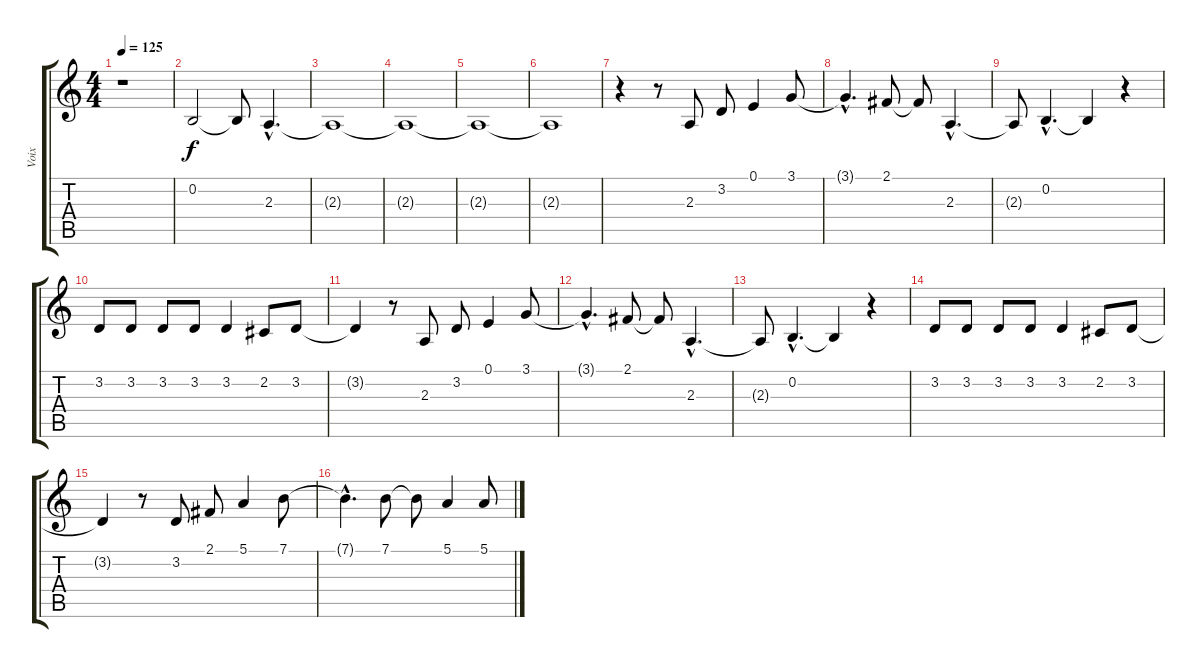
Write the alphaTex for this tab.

\track ("Voix" "Voix") {instrument altosax}
\staff {score tabs}
\tuning (E4 B3 G3 D3 A2 E2) {hide}
\ts (4 4)
\tempo 125
\clef g2
\ks c
r.1{dy f} |
0.2.2 0.2{t}.8 2.3{hac}.4{d} |
2.3{t}.1 |
2.3{t}.1 |
2.3{t}.1 |
2.3{t}.1 |
r.4 r.8 2.3.8 3.2.8 0.1.4 3.1.8 |
3.1{hac t}.4{d} 2.1.8 2.1{t}.8 2.3{hac}.4{d} |
2.3{t}.8 0.2{hac}.4{d} 0.2{t}.4 r.4 |
3.2.8 3.2.8 3.2.8 3.2.8 3.2.4 2.2.8 3.2.8 |
3.2{t}.4 r.8 2.3.8 3.2.8 0.1.4 3.1.8 |
3.1{hac t}.4{d} 2.1.8 2.1{t}.8 2.3{hac}.4{d} |
2.3{t}.8 0.2{hac}.4{d} 0.2{t}.4 r.4 |
3.2.8 3.2.8 3.2.8 3.2.8 3.2.4 2.2.8 3.2.8 |
3.2{t}.4 r.8 3.2.8 2.1.8 5.1.4 7.1.8 |
7.1{hac t}.4{d} 7.1.8 7.1{t}.8 5.1.4 5.1.8
